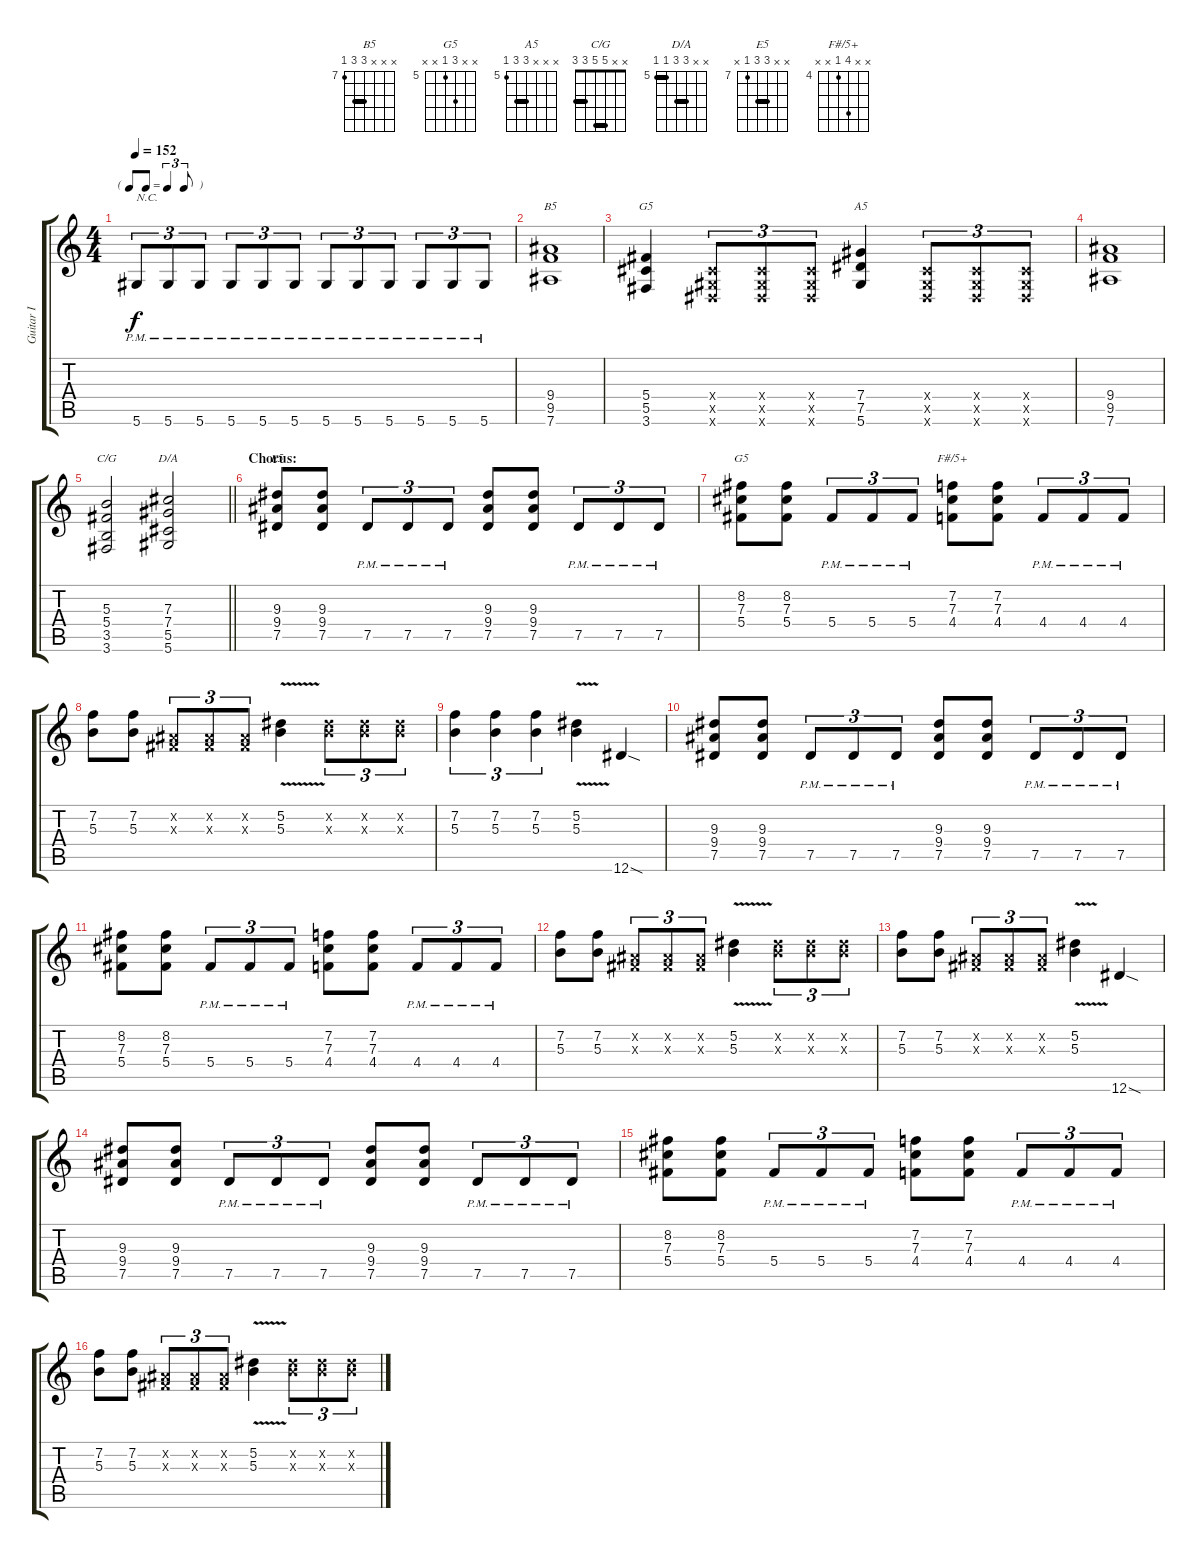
\track ("Guitar I" "Guitar I") {instrument distortionguitar}
\staff {score tabs}
\tuning (Eb4 Bb3 Gb3 Db3 Ab2 Eb2) {hide}
\chord ("B5" x x x 9 9 7) {firstfret 7 barre 9}
\chord ("G5" x x x 5 5 3) {barre 5}
\chord ("A5" x x x 7 7 5) {firstfret 5 barre 7}
\chord ("C/G" x x 5 5 3 3) {barre (3 5)}
\chord ("D/A" x x 7 7 5 5) {firstfret 5 barre (5 7)}
\chord ("E5" x x 9 9 7 x) {firstfret 7 barre 9}
\chord ("G5" x x 7 5 x x) {firstfret 5}
\chord ("F#/5+" x x 7 4 x x) {firstfret 4}
\ts (4 4)
\tf triplet8th
\tempo 152
\clef g2
\ks c
5.6{pm}.8{tu (3 2) txt "N.C." dy f} 5.6{pm}.8{tu (3 2)} 5.6{pm}.8{tu (3 2)} 5.6{pm}.8{tu (3 2)} 5.6{pm}.8{tu (3 2)} 5.6{pm}.8{tu (3 2)} 5.6{pm}.8{tu (3 2)} 5.6{pm}.8{tu (3 2)} 5.6{pm}.8{tu (3 2)} 5.6{pm}.8{tu (3 2)} 5.6{pm}.8{tu (3 2)} 5.6{pm}.8{tu (3 2)} |
(9.4 9.5 7.6).1{ch "B5"} |
(5.4 5.5 3.6).4{ch "G5"} (0.4{x} 0.5{x} 0.6{x}).8{tu (3 2)} (0.4{x} 0.5{x} 0.6{x}).8{tu (3 2)} (0.4{x} 0.5{x} 0.6{x}).8{tu (3 2)} (7.4 7.5 5.6).4{ch "A5"} (0.4{x} 0.5{x} 0.6{x}).8{tu (3 2)} (0.4{x} 0.5{x} 0.6{x}).8{tu (3 2)} (0.4{x} 0.5{x} 0.6{x}).8{tu (3 2)} |
(9.4 9.5 7.6).1 |
\barLineRight lightlight
(5.3 5.4 3.5 3.6).2{ch "C/G"} (7.3 7.4 5.5 5.6).2{ch "D/A"} |
\section ("" "Chorus:")
(9.3 9.4 7.5).8{ch "E5" instrument distortionguitar} (9.3 9.4 7.5).8 7.5{pm}.8{tu (3 2)} 7.5{pm}.8{tu (3 2)} 7.5{pm}.8{tu (3 2)} (9.3 9.4 7.5).8 (9.3 9.4 7.5).8 7.5{pm}.8{tu (3 2)} 7.5{pm}.8{tu (3 2)} 7.5{pm}.8{tu (3 2)} |
(8.2 7.3 5.4).8{ch "G5"} (8.2 7.3 5.4).8 5.4{pm}.8{tu (3 2)} 5.4{pm}.8{tu (3 2)} 5.4{pm}.8{tu (3 2)} (7.2 7.3 4.4).8{ch "F#/5+"} (7.2 7.3 4.4).8 4.4{pm}.8{tu (3 2)} 4.4{pm}.8{tu (3 2)} 4.4{pm}.8{tu (3 2)} |
(7.2 5.3).8 (7.2 5.3).8 (0.2{x} 0.3{x}).8{tu (3 2)} (0.2{x} 0.3{x}).8{tu (3 2)} (0.2{x} 0.3{x}).8{tu (3 2)} (5.2{v} 5.3).4 (5.2{x} 5.3{x}).8{tu (3 2)} (5.2{x} 5.3{x}).8{tu (3 2)} (5.2{x} 5.3{x}).8{tu (3 2)} |
(7.2 5.3).4{tu (3 2)} (7.2 5.3).4{tu (3 2)} (7.2 5.3).4{tu (3 2)} (5.2{v} 5.3).4 12.6{sod}.4 |
(9.3 9.4 7.5).8 (9.3 9.4 7.5).8 7.5{pm}.8{tu (3 2)} 7.5{pm}.8{tu (3 2)} 7.5{pm}.8{tu (3 2)} (9.3 9.4 7.5).8 (9.3 9.4 7.5).8 7.5{pm}.8{tu (3 2)} 7.5{pm}.8{tu (3 2)} 7.5{pm}.8{tu (3 2)} |
(8.2 7.3 5.4).8 (8.2 7.3 5.4).8 5.4{pm}.8{tu (3 2)} 5.4{pm}.8{tu (3 2)} 5.4{pm}.8{tu (3 2)} (7.2 7.3 4.4).8 (7.2 7.3 4.4).8 4.4{pm}.8{tu (3 2)} 4.4{pm}.8{tu (3 2)} 4.4{pm}.8{tu (3 2)} |
(7.2 5.3).8 (7.2 5.3).8 (0.2{x} 0.3{x}).8{tu (3 2)} (0.2{x} 0.3{x}).8{tu (3 2)} (0.2{x} 0.3{x}).8{tu (3 2)} (5.2{v} 5.3).4 (5.2{x} 5.3{x}).8{tu (3 2)} (5.2{x} 5.3{x}).8{tu (3 2)} (5.2{x} 5.3{x}).8{tu (3 2)} |
(7.2 5.3).8 (7.2 5.3).8 (0.2{x} 0.3{x}).8{tu (3 2)} (0.2{x} 0.3{x}).8{tu (3 2)} (0.2{x} 0.3{x}).8{tu (3 2)} (5.2{v} 5.3).4 12.6{sod}.4 |
(9.3 9.4 7.5).8 (9.3 9.4 7.5).8 7.5{pm}.8{tu (3 2)} 7.5{pm}.8{tu (3 2)} 7.5{pm}.8{tu (3 2)} (9.3 9.4 7.5).8 (9.3 9.4 7.5).8 7.5{pm}.8{tu (3 2)} 7.5{pm}.8{tu (3 2)} 7.5{pm}.8{tu (3 2)} |
(8.2 7.3 5.4).8 (8.2 7.3 5.4).8 5.4{pm}.8{tu (3 2)} 5.4{pm}.8{tu (3 2)} 5.4{pm}.8{tu (3 2)} (7.2 7.3 4.4).8 (7.2 7.3 4.4).8 4.4{pm}.8{tu (3 2)} 4.4{pm}.8{tu (3 2)} 4.4{pm}.8{tu (3 2)} |
(7.2 5.3).8 (7.2 5.3).8 (0.2{x} 0.3{x}).8{tu (3 2)} (0.2{x} 0.3{x}).8{tu (3 2)} (0.2{x} 0.3{x}).8{tu (3 2)} (5.2{v} 5.3).4 (5.2{x} 5.3{x}).8{tu (3 2)} (5.2{x} 5.3{x}).8{tu (3 2)} (5.2{x} 5.3{x}).8{tu (3 2)}
